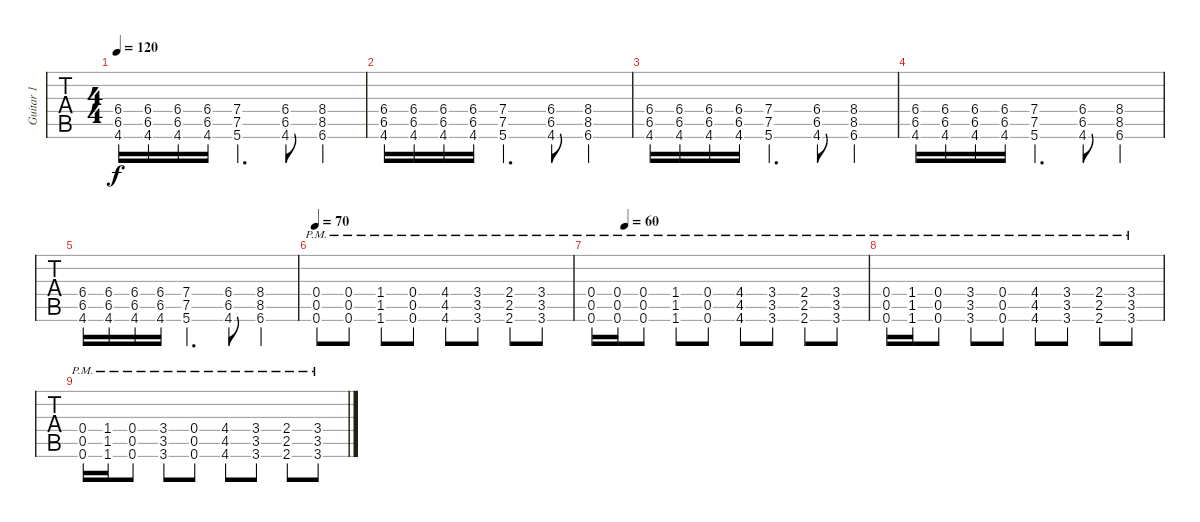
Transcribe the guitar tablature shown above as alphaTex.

\track ("Guitar 1" "Guitar 1") {instrument distortionguitar}
\staff {tabs}
\tuning (D4 A3 F3 C3 G2 C2) {hide}
\ts (4 4)
\tempo 120
\clef g2
\ks c
(6.4 6.5 4.6).16{dy f} (6.4 6.5 4.6).16 (6.4 6.5 4.6).16 (6.4 6.5 4.6).16 (7.4 7.5 5.6).4{d} (6.4 6.5 4.6).8 (8.4 8.5 6.6).4 |
(6.4 6.5 4.6).16 (6.4 6.5 4.6).16 (6.4 6.5 4.6).16 (6.4 6.5 4.6).16 (7.4 7.5 5.6).4{d} (6.4 6.5 4.6).8 (8.4 8.5 6.6).4 |
(6.4 6.5 4.6).16 (6.4 6.5 4.6).16 (6.4 6.5 4.6).16 (6.4 6.5 4.6).16 (7.4 7.5 5.6).4{d} (6.4 6.5 4.6).8 (8.4 8.5 6.6).4 |
(6.4 6.5 4.6).16 (6.4 6.5 4.6).16 (6.4 6.5 4.6).16 (6.4 6.5 4.6).16 (7.4 7.5 5.6).4{d} (6.4 6.5 4.6).8 (8.4 8.5 6.6).4 |
(6.4 6.5 4.6).16 (6.4 6.5 4.6).16 (6.4 6.5 4.6).16 (6.4 6.5 4.6).16 (7.4 7.5 5.6).4{d} (6.4 6.5 4.6).8 (8.4 8.5 6.6).4 |
\tempo 70
(0.4{pm} 0.5{pm} 0.6{pm}).8 (0.4{pm} 0.5{pm} 0.6{pm}).8 (1.4{pm} 1.5{pm} 1.6{pm}).8 (0.4{pm} 0.5{pm} 0.6{pm}).8 (4.4{pm} 4.5{pm} 4.6{pm}).8 (3.4{pm} 3.5{pm} 3.6{pm}).8 (2.4{pm} 2.5{pm} 2.6{pm}).8 (3.4{pm} 3.5{pm} 3.6{pm}).8 |
\tempo (60 0.125)
(0.4{pm} 0.5{pm} 0.6{pm}).16 (0.4{pm} 0.5{pm} 0.6{pm}).16 (0.4{pm} 0.5{pm} 0.6{pm}).8 (1.4{pm} 1.5{pm} 1.6{pm}).8 (0.4{pm} 0.5{pm} 0.6{pm}).8 (4.4{pm} 4.5{pm} 4.6{pm}).8 (3.4{pm} 3.5{pm} 3.6{pm}).8 (2.4{pm} 2.5{pm} 2.6{pm}).8 (3.4{pm} 3.5{pm} 3.6{pm}).8 |
(0.4{pm} 0.5{pm} 0.6{pm}).16 (1.4{pm} 1.5{pm} 1.6{pm}).16 (0.4{pm} 0.5{pm} 0.6{pm}).8 (3.4{pm} 3.5{pm} 3.6{pm}).8 (0.4{pm} 0.5{pm} 0.6{pm}).8 (4.4{pm} 4.5{pm} 4.6{pm}).8 (3.4{pm} 3.5{pm} 3.6{pm}).8 (2.4{pm} 2.5{pm} 2.6{pm}).8 (3.4{pm} 3.5{pm} 3.6{pm}).8 |
(0.4{pm} 0.5{pm} 0.6{pm}).16 (1.4{pm} 1.5{pm} 1.6{pm}).16 (0.4{pm} 0.5{pm} 0.6{pm}).8 (3.4{pm} 3.5{pm} 3.6{pm}).8 (0.4{pm} 0.5{pm} 0.6{pm}).8 (4.4{pm} 4.5{pm} 4.6{pm}).8 (3.4{pm} 3.5{pm} 3.6{pm}).8 (2.4{pm} 2.5{pm} 2.6{pm}).8 (3.4{pm} 3.5{pm} 3.6{pm}).8
